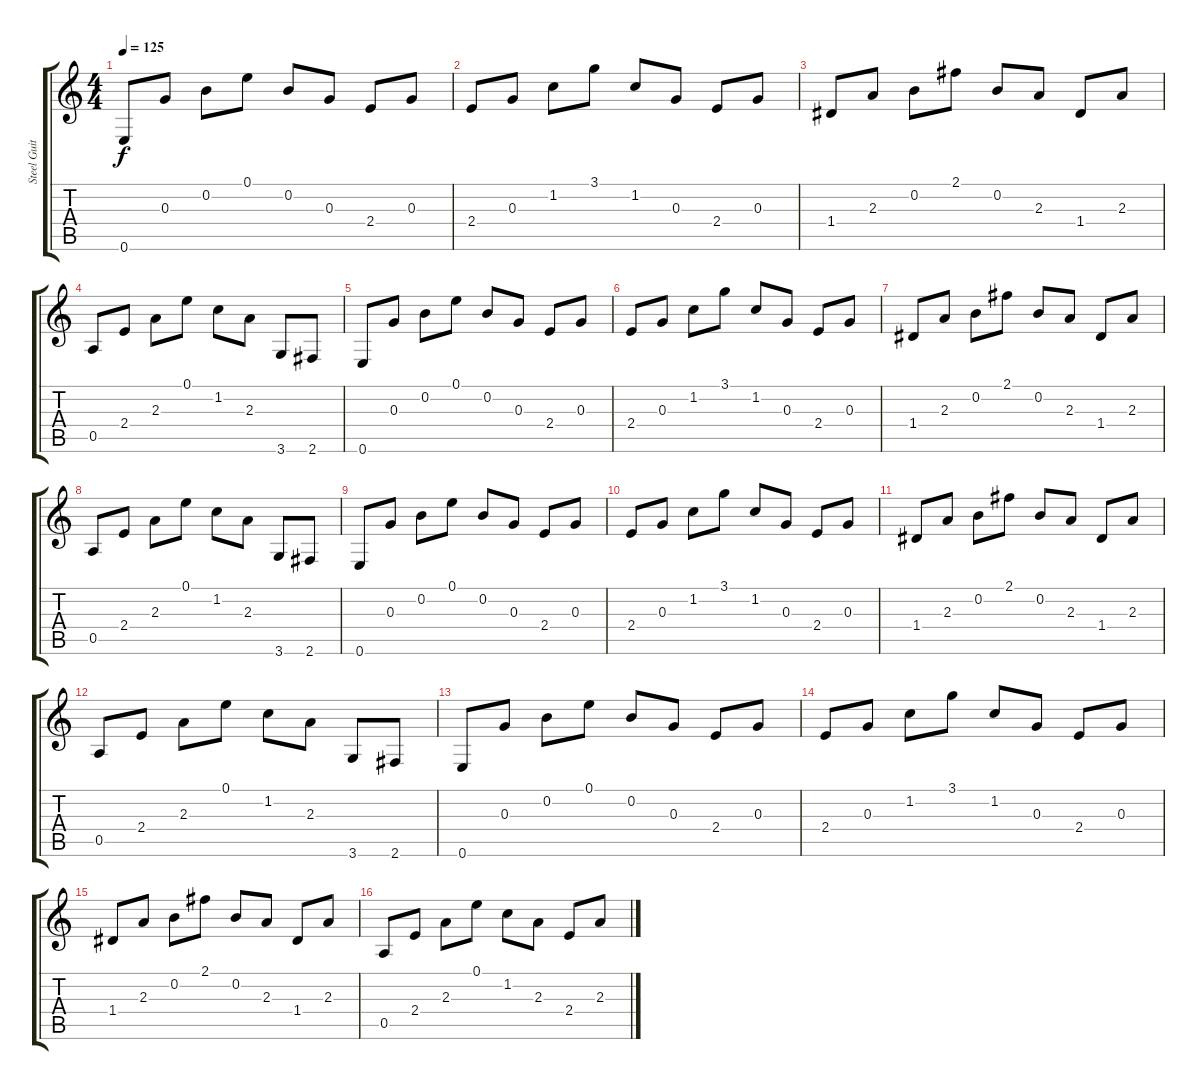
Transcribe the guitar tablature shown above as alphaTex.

\track ("Steel Guitar" "Steel Guit") {instrument acousticguitarsteel}
\staff {score tabs}
\tuning (E4 B3 G3 D3 A2 E2) {hide}
\ts (4 4)
\tempo 125
\clef g2
\ks c
0.6.8{dy f} 0.3.8 0.2.8 0.1.8 0.2.8 0.3.8 2.4.8 0.3.8 |
2.4.8 0.3.8 1.2.8 3.1.8 1.2.8 0.3.8 2.4.8 0.3.8 |
1.4.8 2.3.8 0.2.8 2.1.8 0.2.8 2.3.8 1.4.8 2.3.8 |
0.5.8 2.4.8 2.3.8 0.1.8 1.2.8 2.3.8 3.6.8 2.6.8 |
0.6.8 0.3.8 0.2.8 0.1.8 0.2.8 0.3.8 2.4.8 0.3.8 |
2.4.8 0.3.8 1.2.8 3.1.8 1.2.8 0.3.8 2.4.8 0.3.8 |
1.4.8 2.3.8 0.2.8 2.1.8 0.2.8 2.3.8 1.4.8 2.3.8 |
0.5.8 2.4.8 2.3.8 0.1.8 1.2.8 2.3.8 3.6.8 2.6.8 |
0.6.8 0.3.8 0.2.8 0.1.8 0.2.8 0.3.8 2.4.8 0.3.8 |
2.4.8 0.3.8 1.2.8 3.1.8 1.2.8 0.3.8 2.4.8 0.3.8 |
1.4.8 2.3.8 0.2.8 2.1.8 0.2.8 2.3.8 1.4.8 2.3.8 |
0.5.8 2.4.8 2.3.8 0.1.8 1.2.8 2.3.8 3.6.8 2.6.8 |
0.6.8 0.3.8 0.2.8 0.1.8 0.2.8 0.3.8 2.4.8 0.3.8 |
2.4.8 0.3.8 1.2.8 3.1.8 1.2.8 0.3.8 2.4.8 0.3.8 |
1.4.8 2.3.8 0.2.8 2.1.8 0.2.8 2.3.8 1.4.8 2.3.8 |
0.5.8 2.4.8 2.3.8 0.1.8 1.2.8 2.3.8 2.4.8 2.3.8
